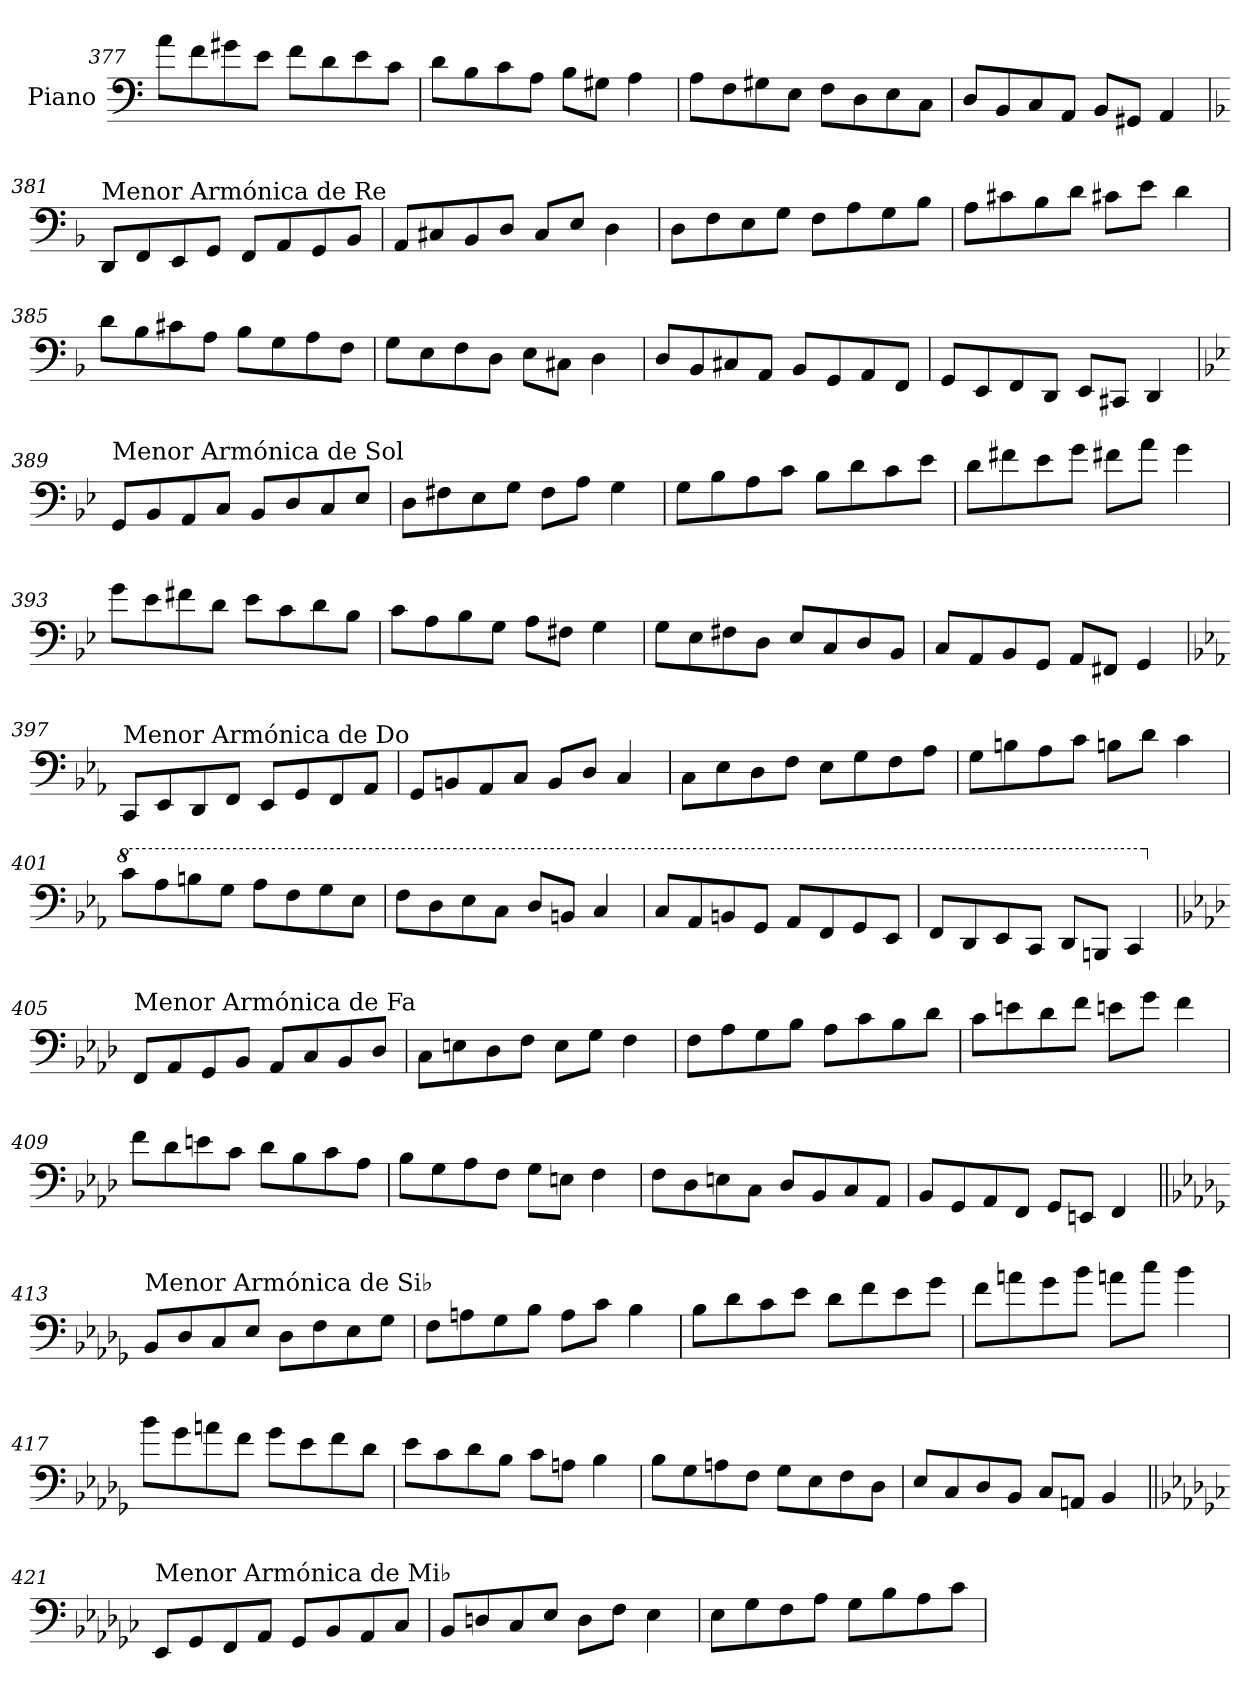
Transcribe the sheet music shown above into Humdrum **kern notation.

**kern
*part1
*staff1
*I"Piano
*I'Pno.
!!LO:LB:g=z
*clefF4
*k[]
=377
8a\L
8f\
8g#X\
8e\J
8f\L
8d\
8e\
8c\J
=378
8d\L
8B\
8c\
8A\J
8B\L
8G#X\J
4A\
=379
8A\L
8F\
8G#X\
8E\J
8F\L
8D\
8E\
8C\J
=380
8D/L
8BB/
8C/
8AA/J
8BB/L
8GG#X/J
4AA/
!!LO:LB:g=z
=381
*k[b-]
!LO:TX:a:t=Menor Armónica de Re
8DD/L
8FF/
8EE/
8GG/J
8FF/L
8AA/
8GG/
8BB-/J
=382
8AA/L
8C#X/
8BB-/
8D/J
8C#/L
8E/J
4D\
=383
8D\L
8F\
8E\
8G\J
8F\L
8A\
8G\
8B-\J
=384
8A\L
8c#X\
8B-\
8d\J
8c#X\L
8e\J
4d\
!!LO:LB:g=z
=385
8d\L
8B-\
8c#X\
8A\J
8B-\L
8G\
8A\
8F\J
=386
8G\L
8E\
8F\
8D\J
8E\L
8C#X\J
4D\
=387
8D/L
8BB-/
8C#X/
8AA/J
8BB-/L
8GG/
8AA/
8FF/J
=388
8GG/L
8EE/
8FF/
8DD/J
8EE/L
8CC#X/J
4DD/
!!LO:LB:g=z
=389
*k[b-e-]
!LO:TX:a:t=Menor Armónica de Sol
8GG/L
8BB-/
8AA/
8C/J
8BB-/L
8D/
8C/
8E-/J
=390
8D\L
8F#X\
8E-\
8G\J
8F#\L
8A\J
4G\
=391
8G\L
8B-\
8A\
8c\J
8B-\L
8d\
8c\
8e-\J
=392
8d\L
8f#X\
8e-\
8g\J
8f#X\L
8a\J
4g\
!!LO:LB:g=z
=393
8g\L
8e-\
8f#X\
8d\J
8e-\L
8c\
8d\
8B-\J
=394
8c\L
8A\
8B-\
8G\J
8A\L
8F#X\J
4G\
=395
8G\L
8E-\
8F#X\
8D\J
8E-/L
8C/
8D/
8BB-/J
=396
8C/L
8AA/
8BB-/
8GG/J
8AA/L
8FF#X/J
4GG/
!!LO:LB:g=z
=397
*k[b-e-a-]
!LO:TX:a:t=Menor Armónica de Do
8CC/L
8EE-/
8DD/
8FF/J
8EE-/L
8GG/
8FF/
8AA-/J
=398
8GG/L
8BBn/
8AA-/
8C/J
8BB/L
8D/J
4C/
=399
8C\L
8E-\
8D\
8F\J
8E-\L
8G\
8F\
8A-\J
=400
8G\L
8Bn\
8A-\
8c\J
8Bn\L
8d\J
4c\
!!LO:LB:g=z
=401
*8va
8cc\L
8a-\
8bn\
8g\J
8a-\L
8f\
8g\
8e-\J
=402
8f\L
8d\
8e-\
8c\J
8d/L
8Bn/J
4c/
=403
8c/L
8A-/
8Bn/
8G/J
8A-/L
8F/
8G/
8E-/J
=404
8F/L
8D/
8E-/
8C/J
8D/L
8BBn/J
4C/
!!LO:PB:g=z
=405
*k[b-e-a-d-]
*X8va
!LO:TX:a:t=Menor Armónica de Fa
8FF/L
8AA-/
8GG/
8BB-/J
8AA-/L
8C/
8BB-/
8D-/J
=406
8C\L
8En\
8D-\
8F\J
8E\L
8G\J
4F\
=407
8F\L
8A-\
8G\
8B-\J
8A-\L
8c\
8B-\
8d-\J
=408
8c\L
8en\
8d-\
8f\J
8en\L
8g\J
4f\
!!LO:LB:g=z
=409
8f\L
8d-\
8en\
8c\J
8d-\L
8B-\
8c\
8A-\J
=410
8B-\L
8G\
8A-\
8F\J
8G\L
8En\J
4F\
=411
8F\L
8D-\
8En\
8C\J
8D-/L
8BB-/
8C/
8AA-/J
=412
8BB-/L
8GG/
8AA-/
8FF/J
8GG/L
8EEn/J
4FF/
!!LO:LB:g=z
=413||
*k[b-e-a-d-g-]
!LO:TX:a:t=Menor Armónica de Si♭
8BB-/L
8D-/
8C/
8E-/J
8D-\L
8F\
8E-\
8G-\J
=414
8F\L
8An\
8G-\
8B-\J
8A\L
8c\J
4B-\
=415
8B-\L
8d-\
8c\
8e-\J
8d-\L
8f\
8e-\
8g-\J
=416
8f\L
8an\
8g-\
8b-\J
8an\L
8cc\J
4b-\
!!LO:LB:g=z
=417
8b-\L
8g-\
8an\
8f\J
8g-\L
8e-\
8f\
8d-\J
=418
8e-\L
8c\
8d-\
8B-\J
8c\L
8An\J
4B-\
=419
8B-\L
8G-\
8An\
8F\J
8G-\L
8E-\
8F\
8D-\J
=420
8E-/L
8C/
8D-/
8BB-/J
8C/L
8AAn/J
4BB-/
!!LO:LB:g=z
=421||
*k[b-e-a-d-g-c-]
!LO:TX:a:t=Menor Armónica de Mi♭
8EE-/L
8GG-/
8FF/
8AA-/J
8GG-/L
8BB-/
8AA-/
8C-/J
=422
8BB-/L
8Dn/
8C-/
8E-/J
8D\L
8F\J
4E-\
=423
8E-\L
8G-\
8F\
8A-\J
8G-\L
8B-\
8A-\
8c-\J
=
*-
